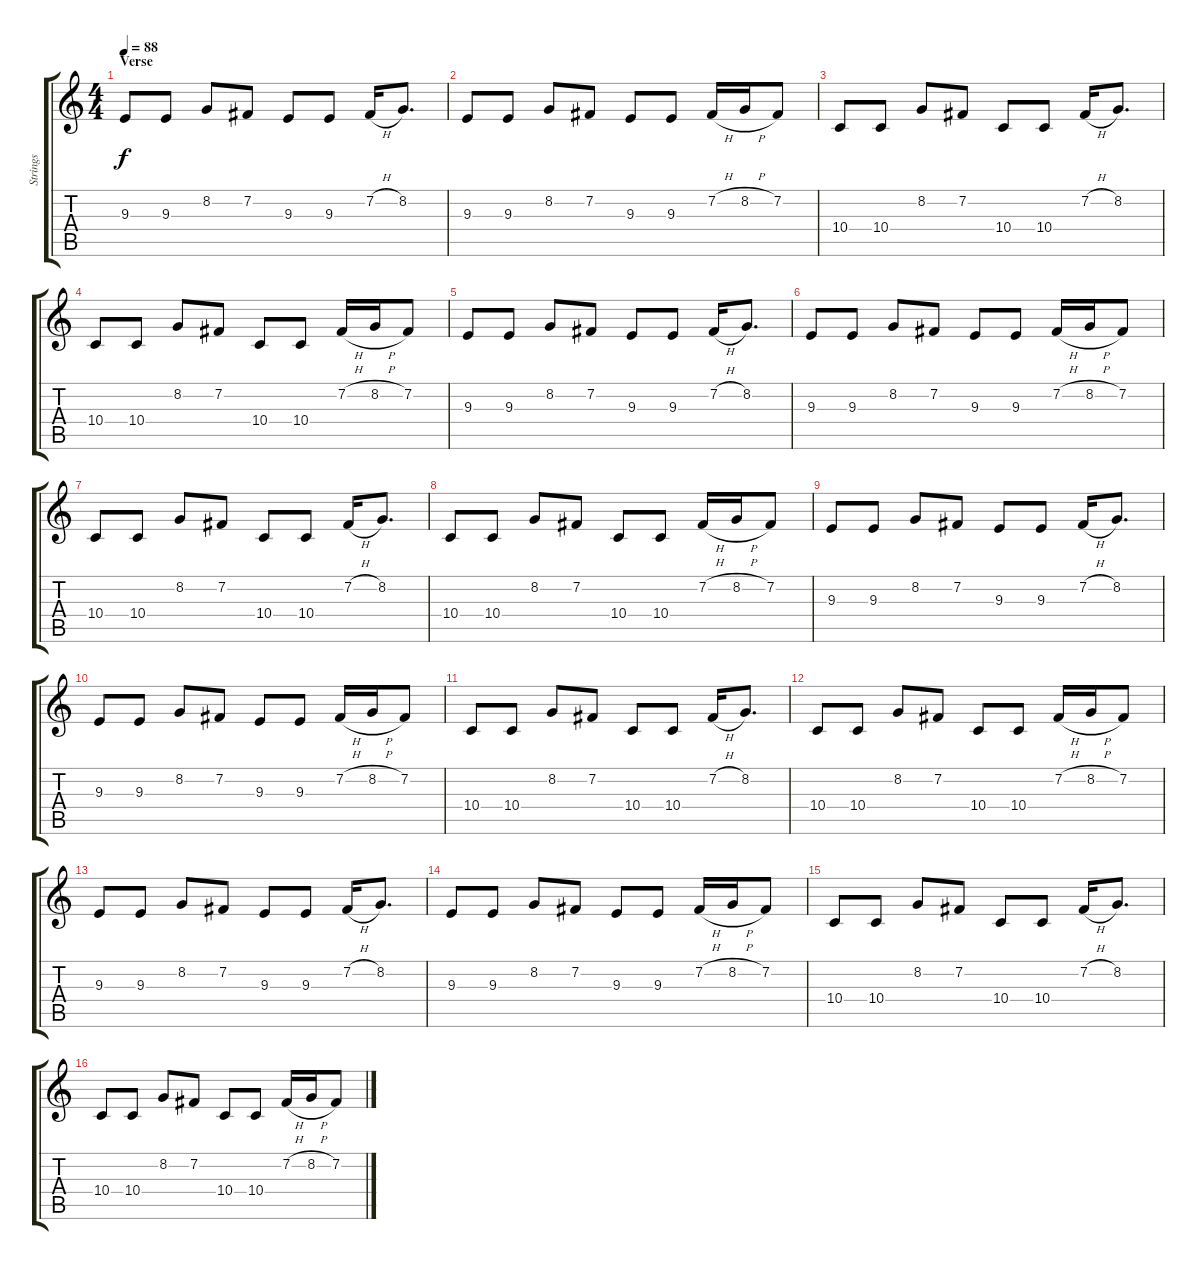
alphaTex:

\track ("Strings" "Strings") {instrument tremolostrings}
\staff {score tabs}
\tuning (E4 B3 G3 D3 A2 E2) {hide}
\ts (4 4)
\section ("" "Verse")
\tempo 88
\clef g2
\ks c
9.3.8{dy f} 9.3.8 8.2.8 7.2.8 9.3.8 9.3.8 7.2{h}.16 8.2.8{d} |
9.3.8 9.3.8 8.2.8 7.2.8 9.3.8 9.3.8 7.2{h}.16 8.2{h}.16 7.2.8 |
10.4.8 10.4.8 8.2.8 7.2.8 10.4.8 10.4.8 7.2{h}.16 8.2.8{d} |
10.4.8 10.4.8 8.2.8 7.2.8 10.4.8 10.4.8 7.2{h}.16 8.2{h}.16 7.2.8 |
9.3.8 9.3.8 8.2.8 7.2.8 9.3.8 9.3.8 7.2{h}.16 8.2.8{d} |
9.3.8 9.3.8 8.2.8 7.2.8 9.3.8 9.3.8 7.2{h}.16 8.2{h}.16 7.2.8 |
10.4.8 10.4.8 8.2.8 7.2.8 10.4.8 10.4.8 7.2{h}.16 8.2.8{d} |
10.4.8 10.4.8 8.2.8 7.2.8 10.4.8 10.4.8 7.2{h}.16 8.2{h}.16 7.2.8 |
9.3.8 9.3.8 8.2.8 7.2.8 9.3.8 9.3.8 7.2{h}.16 8.2.8{d} |
9.3.8 9.3.8 8.2.8 7.2.8 9.3.8 9.3.8 7.2{h}.16 8.2{h}.16 7.2.8 |
10.4.8 10.4.8 8.2.8 7.2.8 10.4.8 10.4.8 7.2{h}.16 8.2.8{d} |
10.4.8 10.4.8 8.2.8 7.2.8 10.4.8 10.4.8 7.2{h}.16 8.2{h}.16 7.2.8 |
9.3.8 9.3.8 8.2.8 7.2.8 9.3.8 9.3.8 7.2{h}.16 8.2.8{d} |
9.3.8 9.3.8 8.2.8 7.2.8 9.3.8 9.3.8 7.2{h}.16 8.2{h}.16 7.2.8 |
10.4.8 10.4.8 8.2.8 7.2.8 10.4.8 10.4.8 7.2{h}.16 8.2.8{d} |
10.4.8 10.4.8 8.2.8 7.2.8 10.4.8 10.4.8 7.2{h}.16 8.2{h}.16 7.2.8
